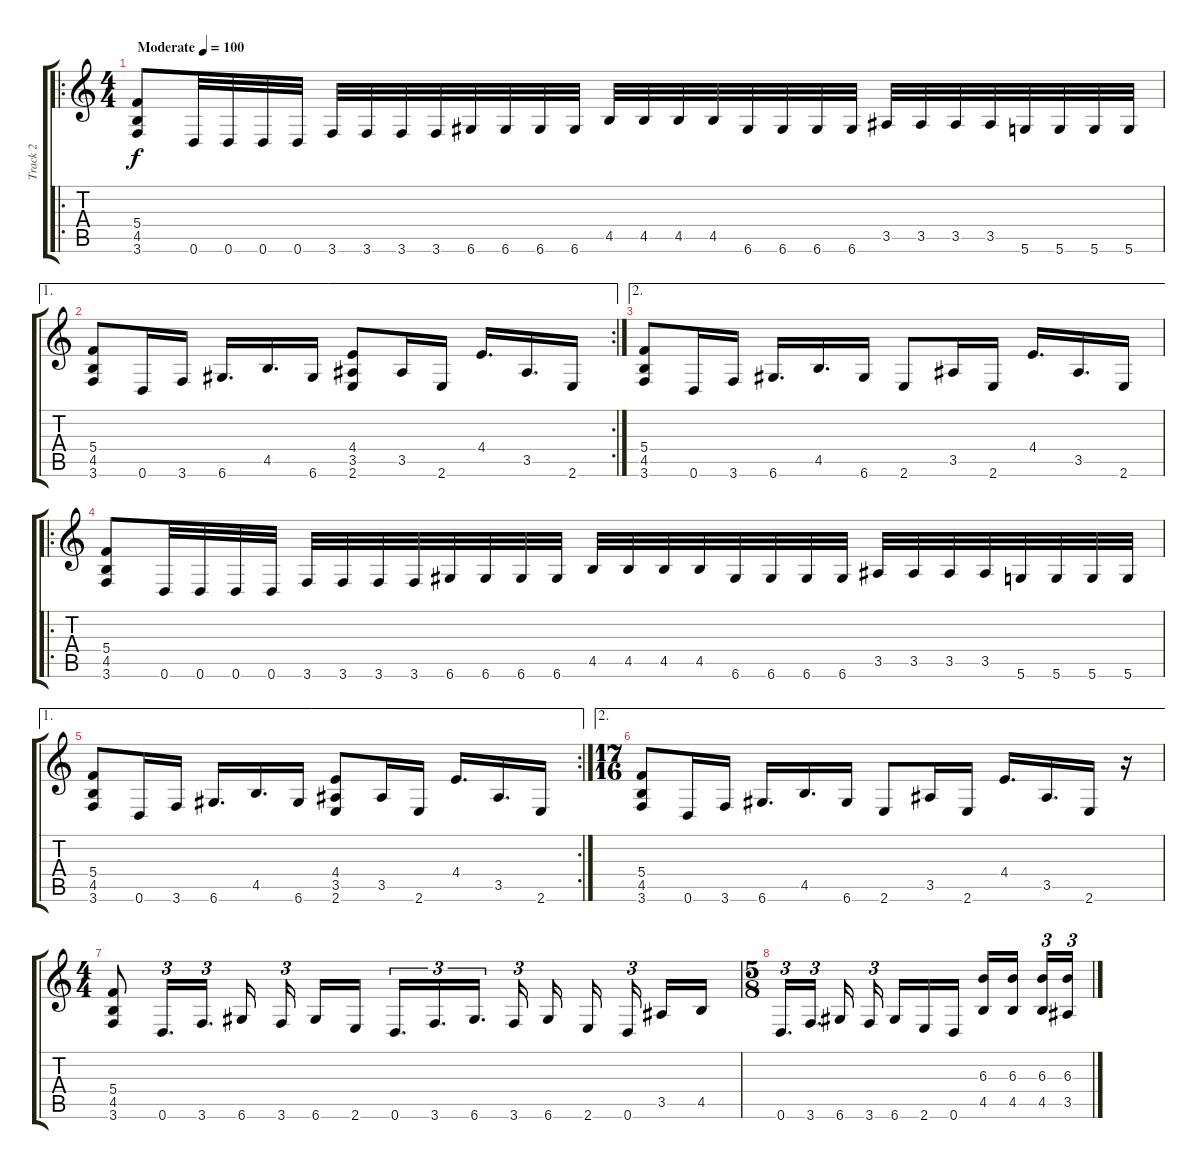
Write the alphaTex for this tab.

\track ("Track 2" "Track 2") {instrument distortionguitar}
\staff {score tabs}
\tuning (D4 A3 F3 C3 G2 D2) {hide}
\ro
\ts (4 4)
\tempo (100 "Moderate")
\clef g2
\ks c
(5.4 4.5 3.6).8{dy f instrument distortionguitar} 0.6.32 0.6.32 0.6.32 0.6.32 3.6.32 3.6.32 3.6.32 3.6.32 6.6.32 6.6.32 6.6.32 6.6.32 4.5.32 4.5.32 4.5.32 4.5.32 6.6.32 6.6.32 6.6.32 6.6.32 3.5.32 3.5.32 3.5.32 3.5.32 5.6.32 5.6.32 5.6.32 5.6.32 |
\ae 1
\rc 2
(5.4 4.5 3.6).8 0.6.16 3.6.16 6.6.16{d} 4.5.16{d} 6.6.16 (4.4 3.5 2.6).8 3.5.16 2.6.16 4.4.16{d} 3.5.16{d} 2.6.16 |
\ae 2
(5.4 4.5 3.6).8 0.6.16 3.6.16 6.6.16{d} 4.5.16{d} 6.6.16 2.6.8 3.5.16 2.6.16 4.4.16{d} 3.5.16{d} 2.6.16 |
\ro
(5.4 4.5 3.6).8 0.6.32 0.6.32 0.6.32 0.6.32 3.6.32 3.6.32 3.6.32 3.6.32 6.6.32 6.6.32 6.6.32 6.6.32 4.5.32 4.5.32 4.5.32 4.5.32 6.6.32 6.6.32 6.6.32 6.6.32 3.5.32 3.5.32 3.5.32 3.5.32 5.6.32 5.6.32 5.6.32 5.6.32 |
\ae 1
\rc 2
(5.4 4.5 3.6).8 0.6.16 3.6.16 6.6.16{d} 4.5.16{d} 6.6.16 (4.4 3.5 2.6).8 3.5.16 2.6.16 4.4.16{d} 3.5.16{d} 2.6.16 |
\ae 2
\ts (17 16)
(5.4 4.5 3.6).8 0.6.16 3.6.16 6.6.16{d} 4.5.16{d} 6.6.16 2.6.8 3.5.16 2.6.16 4.4.16{d} 3.5.16{d} 2.6.16 r.16 |
\ts (4 4)
(5.4 4.5 3.6).8 0.6.16{d tu (3 2)} 3.6.16{d tu (3 2)} 6.6.16{beam splitsecondary} 3.6.16{tu (3 2) beam splitsecondary} 6.6.16 2.6.16{beam splitsecondary} 0.6.16{d tu (3 2)} 3.6.16{d tu (3 2)} 6.6.16{d tu (3 2)} 3.6.16{tu (3 2) beam splitsecondary} 6.6.16 2.6.16{beam splitsecondary} 0.6.16{tu (3 2) beam splitsecondary} 3.5.16 4.5.16 |
\ts (5 8)
0.6.16{d tu (3 2)} 3.6.16{d tu (3 2)} 6.6.16{beam splitsecondary} 3.6.16{tu (3 2)} 6.6.16 2.6.16 0.6.16 (6.3 4.5).16 (6.3 4.5).16 (6.3 4.5).16{tu (3 2)} (6.3 3.5).16{tu (3 2)}
